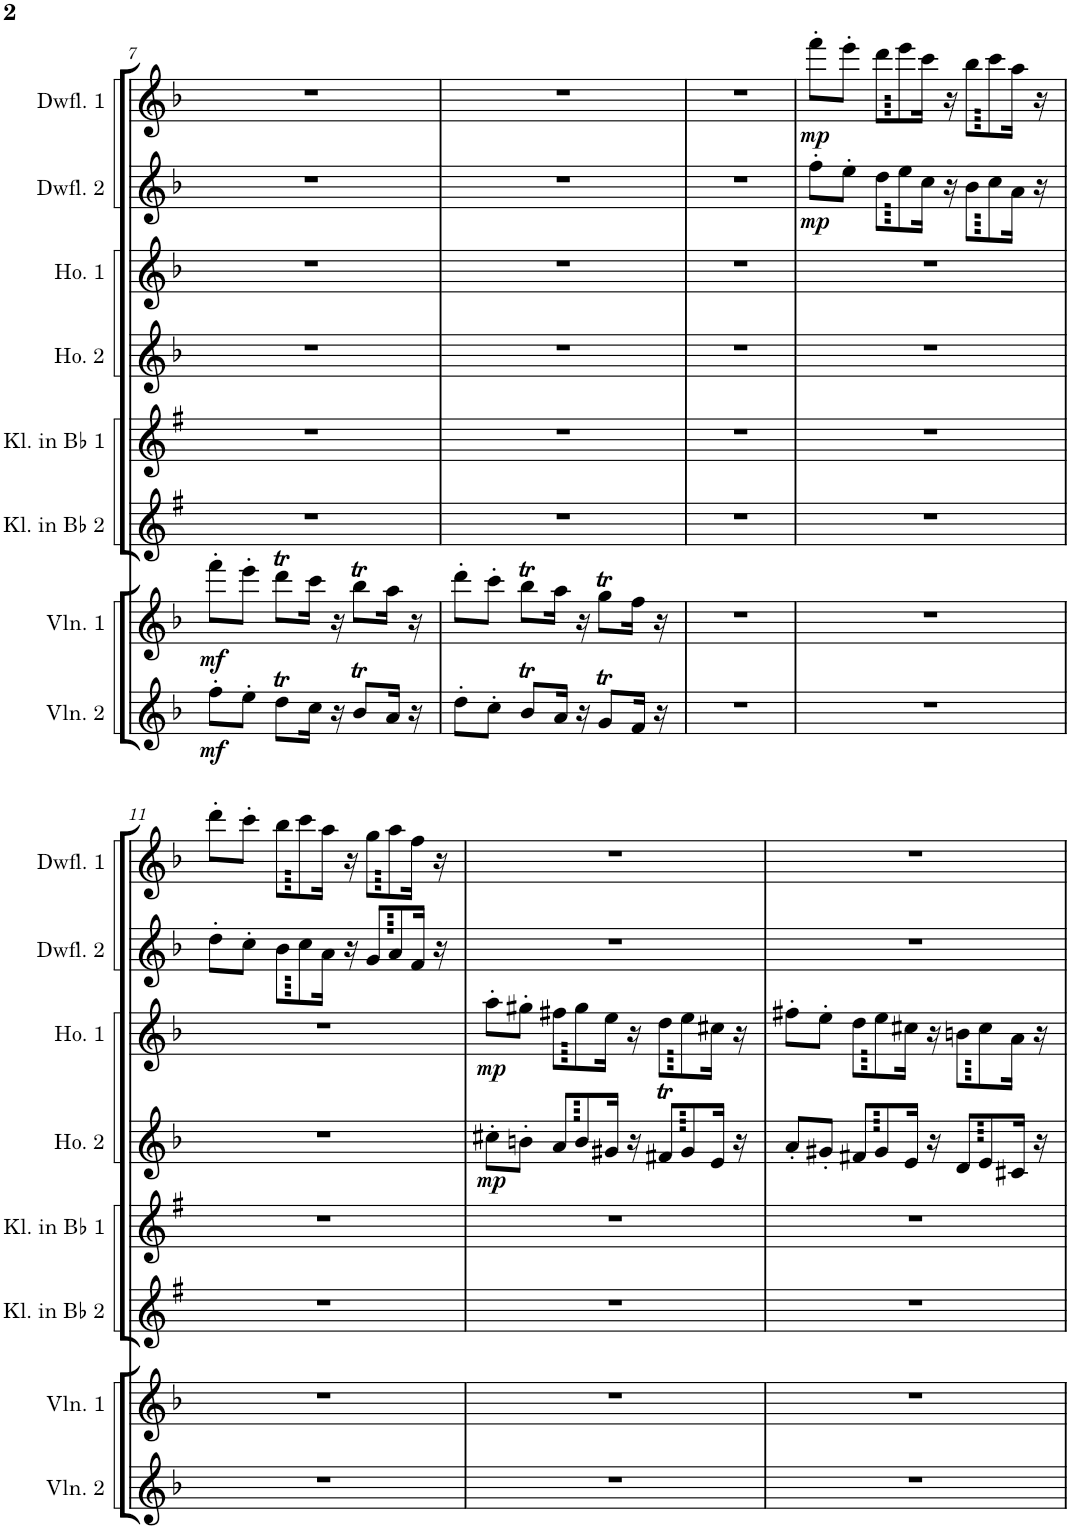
**kern	**dynam	**kern	**dynam	**kern	**kern	**kern	**dynam	**kern	**dynam	**kern	**dynam	**kern	**dynam
*part8	*part8	*part7	*part7	*part6	*part5	*part4	*part4	*part3	*part3	*part2	*part2	*part1	*part1
*staff8	*staff8	*staff7	*staff7	*staff6	*staff5	*staff4	*staff4	*staff3	*staff3	*staff2	*staff2	*staff1	*staff1
*I"Violen 2	*	*I"Violen 1	*	*I"Klarinet in Bb 2	*I"Klarinet in Bb 1	*I"Hobo 2	*	*I"Hobo 1	*	*I"Dwarsfluit 2	*	*I"Dwarsfluit 1	*
*I'Vln. 2	*	*I'Vln. 1	*	*I'Kl. in Bb 2	*I'Kl. in Bb 1	*I'Ho. 2	*	*I'Ho. 1	*	*I'Dwfl. 2	*	*I'Dwfl. 1	*
!!LO:PB:g=z
*clefG2	*	*clefG2	*	*clefG2	*clefG2	*clefG2	*	*clefG2	*	*clefG2	*	*clefG2	*
*	*	*	*	*Trd1c2	*Trd1c2	*	*	*	*	*	*	*	*
*k[b-]	*	*k[b-]	*	*k[f#]	*k[f#]	*k[b-]	*	*k[b-]	*	*k[b-]	*	*k[b-]	*
*M3/4	*	*M3/4	*	*M3/4	*M3/4	*M3/4	*	*M3/4	*	*M3/4	*	*M3/4	*
=7	=7	=7	=7	=7	=7	=7	=7	=7	=7	=7	=7	=7	=7
!	!LO:DY:b	!	!LO:DY:b	!	!	!	!	!	!	!	!	!	!
8ff'\L	mf	8fff'\L	mf	2.r	2.r	2.r	.	2.r	.	2.r	.	2.r	.
8ee'\J	.	8eee'\J	.	.	.	.	.	.	.	.	.	.	.
8ddT\L	.	8dddT\L	.	.	.	.	.	.	.	.	.	.	.
16cc\Jk	.	16ccc\Jk	.	.	.	.	.	.	.	.	.	.	.
16r	.	16r	.	.	.	.	.	.	.	.	.	.	.
8b-T/L	.	8bb-T\L	.	.	.	.	.	.	.	.	.	.	.
16a/Jk	.	16aa\Jk	.	.	.	.	.	.	.	.	.	.	.
16r	.	16r	.	.	.	.	.	.	.	.	.	.	.
=8	=8	=8	=8	=8	=8	=8	=8	=8	=8	=8	=8	=8	=8
8dd'\L	.	8ddd'\L	.	2.r	2.r	2.r	.	2.r	.	2.r	.	2.r	.
8cc'\J	.	8ccc'\J	.	.	.	.	.	.	.	.	.	.	.
8b-T/L	.	8bb-T\L	.	.	.	.	.	.	.	.	.	.	.
16a/Jk	.	16aa\Jk	.	.	.	.	.	.	.	.	.	.	.
16r	.	16r	.	.	.	.	.	.	.	.	.	.	.
8gT/L	.	8ggT\L	.	.	.	.	.	.	.	.	.	.	.
16f/Jk	.	16ff\Jk	.	.	.	.	.	.	.	.	.	.	.
16r	.	16r	.	.	.	.	.	.	.	.	.	.	.
=9	=9	=9	=9	=9	=9	=9	=9	=9	=9	=9	=9	=9	=9
2.r	.	2.r	.	2.r	2.r	2.r	.	2.r	.	2.r	.	2.r	.
=10	=10	=10	=10	=10	=10	=10	=10	=10	=10	=10	=10	=10	=10
!	!	!	!	!	!	!	!	!	!	!	!LO:DY:b	!	!LO:DY:b
2.r	.	2.r	.	2.r	2.r	2.r	.	2.r	.	8ff'\L	mp	8fff'\L	mp
.	.	.	.	.	.	.	.	.	.	8ee'\J	.	8eee'\J	.
*	*	*	*	*	*	*	*	*	*	*tremolo	*	*	*
*	*	*	*	*	*	*	*	*	*	*	*	*tremolo	*
.	.	.	.	.	.	.	.	.	.	64dd\LLLL	.	64ddd\LLLL	.
.	.	.	.	.	.	.	.	.	.	64ee\	.	64eee\	.
.	.	.	.	.	.	.	.	.	.	64dd\	.	64ddd\	.
.	.	.	.	.	.	.	.	.	.	64ee\	.	64eee\	.
.	.	.	.	.	.	.	.	.	.	64dd\	.	64ddd\	.
.	.	.	.	.	.	.	.	.	.	64ee\	.	64eee\	.
.	.	.	.	.	.	.	.	.	.	64dd\	.	64ddd\	.
.	.	.	.	.	.	.	.	.	.	64ee\JJJJ	.	64eee\JJJJ	.
*	*	*	*	*	*	*	*	*	*	*	*	*Xtremolo	*
*	*	*	*	*	*	*	*	*	*	*Xtremolo	*	*	*
.	.	.	.	.	.	.	.	.	.	16cc\Jk	.	16ccc\Jk	.
.	.	.	.	.	.	.	.	.	.	.	.	.	.
.	.	.	.	.	.	.	.	.	.	.	.	.	.
.	.	.	.	.	.	.	.	.	.	.	.	.	.
.	.	.	.	.	.	.	.	.	.	16r	.	16r	.
*	*	*	*	*	*	*	*	*	*	*tremolo	*	*	*
*	*	*	*	*	*	*	*	*	*	*	*	*tremolo	*
.	.	.	.	.	.	.	.	.	.	64b-\LLLL	.	64bb-\LLLL	.
.	.	.	.	.	.	.	.	.	.	64cc\	.	64ccc\	.
.	.	.	.	.	.	.	.	.	.	64b-\	.	64bb-\	.
.	.	.	.	.	.	.	.	.	.	64cc\	.	64ccc\	.
.	.	.	.	.	.	.	.	.	.	64b-\	.	64bb-\	.
.	.	.	.	.	.	.	.	.	.	64cc\	.	64ccc\	.
.	.	.	.	.	.	.	.	.	.	64b-\	.	64bb-\	.
.	.	.	.	.	.	.	.	.	.	64cc\JJJJ	.	64ccc\JJJJ	.
*	*	*	*	*	*	*	*	*	*	*	*	*Xtremolo	*
*	*	*	*	*	*	*	*	*	*	*Xtremolo	*	*	*
.	.	.	.	.	.	.	.	.	.	16a\Jk	.	16aa\Jk	.
.	.	.	.	.	.	.	.	.	.	.	.	.	.
.	.	.	.	.	.	.	.	.	.	.	.	.	.
.	.	.	.	.	.	.	.	.	.	.	.	.	.
.	.	.	.	.	.	.	.	.	.	16r	.	16r	.
!!LO:LB:g=z
=11	=11	=11	=11	=11	=11	=11	=11	=11	=11	=11	=11	=11	=11
2.r	.	2.r	.	2.r	2.r	2.r	.	2.r	.	8dd'\L	.	8ddd'\L	.
.	.	.	.	.	.	.	.	.	.	8cc'\J	.	8ccc'\J	.
*	*	*	*	*	*	*	*	*	*	*tremolo	*	*	*
*	*	*	*	*	*	*	*	*	*	*	*	*tremolo	*
.	.	.	.	.	.	.	.	.	.	64b-\LLLL	.	64bb-\LLLL	.
.	.	.	.	.	.	.	.	.	.	64cc\	.	64ccc\	.
.	.	.	.	.	.	.	.	.	.	64b-\	.	64bb-\	.
.	.	.	.	.	.	.	.	.	.	64cc\	.	64ccc\	.
.	.	.	.	.	.	.	.	.	.	64b-\	.	64bb-\	.
.	.	.	.	.	.	.	.	.	.	64cc\	.	64ccc\	.
.	.	.	.	.	.	.	.	.	.	64b-\	.	64bb-\	.
.	.	.	.	.	.	.	.	.	.	64cc\JJJJ	.	64ccc\JJJJ	.
*	*	*	*	*	*	*	*	*	*	*	*	*Xtremolo	*
*	*	*	*	*	*	*	*	*	*	*Xtremolo	*	*	*
.	.	.	.	.	.	.	.	.	.	16a\Jk	.	16aa\Jk	.
.	.	.	.	.	.	.	.	.	.	.	.	.	.
.	.	.	.	.	.	.	.	.	.	.	.	.	.
.	.	.	.	.	.	.	.	.	.	.	.	.	.
.	.	.	.	.	.	.	.	.	.	16r	.	16r	.
*	*	*	*	*	*	*	*	*	*	*tremolo	*	*	*
*	*	*	*	*	*	*	*	*	*	*	*	*tremolo	*
.	.	.	.	.	.	.	.	.	.	64g/LLLL	.	64gg\LLLL	.
.	.	.	.	.	.	.	.	.	.	64a/	.	64aa\	.
.	.	.	.	.	.	.	.	.	.	64g/	.	64gg\	.
.	.	.	.	.	.	.	.	.	.	64a/	.	64aa\	.
.	.	.	.	.	.	.	.	.	.	64g/	.	64gg\	.
.	.	.	.	.	.	.	.	.	.	64a/	.	64aa\	.
.	.	.	.	.	.	.	.	.	.	64g/	.	64gg\	.
.	.	.	.	.	.	.	.	.	.	64a/JJJJ	.	64aa\JJJJ	.
*	*	*	*	*	*	*	*	*	*	*	*	*Xtremolo	*
*	*	*	*	*	*	*	*	*	*	*Xtremolo	*	*	*
.	.	.	.	.	.	.	.	.	.	16f/Jk	.	16ff\Jk	.
.	.	.	.	.	.	.	.	.	.	.	.	.	.
.	.	.	.	.	.	.	.	.	.	.	.	.	.
.	.	.	.	.	.	.	.	.	.	.	.	.	.
.	.	.	.	.	.	.	.	.	.	16r	.	16r	.
=12	=12	=12	=12	=12	=12	=12	=12	=12	=12	=12	=12	=12	=12
!	!	!	!	!	!	!	!LO:DY:b	!	!LO:DY:b	!	!	!	!
2.r	.	2.r	.	2.r	2.r	8cc#X'\L	mp	8aa'\L	mp	2.r	.	2.r	.
.	.	.	.	.	.	8bn'\J	.	8gg#X'\J	.	.	.	.	.
*	*	*	*	*	*	*tremolo	*	*	*	*	*	*	*
*	*	*	*	*	*	*	*	*tremolo	*	*	*	*	*
.	.	.	.	.	.	64a/LLLL	.	64ff#X\LLLL	.	.	.	.	.
.	.	.	.	.	.	64b/	.	64gg#\	.	.	.	.	.
.	.	.	.	.	.	64a/	.	64ff#X\	.	.	.	.	.
.	.	.	.	.	.	64b/	.	64gg#\	.	.	.	.	.
.	.	.	.	.	.	64a/	.	64ff#X\	.	.	.	.	.
.	.	.	.	.	.	64b/	.	64gg#\	.	.	.	.	.
.	.	.	.	.	.	64a/	.	64ff#X\	.	.	.	.	.
.	.	.	.	.	.	64b/JJJJ	.	64gg#\JJJJ	.	.	.	.	.
*	*	*	*	*	*	*	*	*Xtremolo	*	*	*	*	*
*	*	*	*	*	*	*Xtremolo	*	*	*	*	*	*	*
.	.	.	.	.	.	16g#X/Jk	.	16ee\Jk	.	.	.	.	.
.	.	.	.	.	.	.	.	.	.	.	.	.	.
.	.	.	.	.	.	.	.	.	.	.	.	.	.
.	.	.	.	.	.	.	.	.	.	.	.	.	.
.	.	.	.	.	.	16r	.	16r	.	.	.	.	.
*	*	*	*	*	*	*tremolo	*	*	*	*	*	*	*
*	*	*	*	*	*	*	*	*tremolo	*	*	*	*	*
.	.	.	.	.	.	64f#Xt/LLLL	.	64dd\LLLL	.	.	.	.	.
.	.	.	.	.	.	64g#/	.	64ee\	.	.	.	.	.
.	.	.	.	.	.	64f#Xt/	.	64dd\	.	.	.	.	.
.	.	.	.	.	.	64g#/	.	64ee\	.	.	.	.	.
.	.	.	.	.	.	64f#Xt/	.	64dd\	.	.	.	.	.
.	.	.	.	.	.	64g#/	.	64ee\	.	.	.	.	.
.	.	.	.	.	.	64f#Xt/	.	64dd\	.	.	.	.	.
.	.	.	.	.	.	64g#/JJJJ	.	64ee\JJJJ	.	.	.	.	.
*	*	*	*	*	*	*	*	*Xtremolo	*	*	*	*	*
*	*	*	*	*	*	*Xtremolo	*	*	*	*	*	*	*
.	.	.	.	.	.	16e/Jk	.	16cc#X\Jk	.	.	.	.	.
.	.	.	.	.	.	.	.	.	.	.	.	.	.
.	.	.	.	.	.	.	.	.	.	.	.	.	.
.	.	.	.	.	.	.	.	.	.	.	.	.	.
.	.	.	.	.	.	16r	.	16r	.	.	.	.	.
=13	=13	=13	=13	=13	=13	=13	=13	=13	=13	=13	=13	=13	=13
2.r	.	2.r	.	2.r	2.r	8a'/L	.	8ff#X'\L	.	2.r	.	2.r	.
.	.	.	.	.	.	8g#X'/J	.	8ee'\J	.	.	.	.	.
*	*	*	*	*	*	*tremolo	*	*	*	*	*	*	*
*	*	*	*	*	*	*	*	*tremolo	*	*	*	*	*
.	.	.	.	.	.	64f#X/LLLL	.	64dd\LLLL	.	.	.	.	.
.	.	.	.	.	.	64g#/	.	64ee\	.	.	.	.	.
.	.	.	.	.	.	64f#X/	.	64dd\	.	.	.	.	.
.	.	.	.	.	.	64g#/	.	64ee\	.	.	.	.	.
.	.	.	.	.	.	64f#X/	.	64dd\	.	.	.	.	.
.	.	.	.	.	.	64g#/	.	64ee\	.	.	.	.	.
.	.	.	.	.	.	64f#X/	.	64dd\	.	.	.	.	.
.	.	.	.	.	.	64g#/JJJJ	.	64ee\JJJJ	.	.	.	.	.
*	*	*	*	*	*	*	*	*Xtremolo	*	*	*	*	*
*	*	*	*	*	*	*Xtremolo	*	*	*	*	*	*	*
.	.	.	.	.	.	16e/Jk	.	16cc#X\Jk	.	.	.	.	.
.	.	.	.	.	.	.	.	.	.	.	.	.	.
.	.	.	.	.	.	.	.	.	.	.	.	.	.
.	.	.	.	.	.	.	.	.	.	.	.	.	.
.	.	.	.	.	.	16r	.	16r	.	.	.	.	.
*	*	*	*	*	*	*tremolo	*	*	*	*	*	*	*
*	*	*	*	*	*	*	*	*tremolo	*	*	*	*	*
.	.	.	.	.	.	64d/LLLL	.	64bn\LLLL	.	.	.	.	.
.	.	.	.	.	.	64e/	.	64cc#\	.	.	.	.	.
.	.	.	.	.	.	64d/	.	64bn\	.	.	.	.	.
.	.	.	.	.	.	64e/	.	64cc#\	.	.	.	.	.
.	.	.	.	.	.	64d/	.	64bn\	.	.	.	.	.
.	.	.	.	.	.	64e/	.	64cc#\	.	.	.	.	.
.	.	.	.	.	.	64d/	.	64bn\	.	.	.	.	.
.	.	.	.	.	.	64e/JJJJ	.	64cc#\JJJJ	.	.	.	.	.
*	*	*	*	*	*	*	*	*Xtremolo	*	*	*	*	*
*	*	*	*	*	*	*Xtremolo	*	*	*	*	*	*	*
.	.	.	.	.	.	16c#X/Jk	.	16a\Jk	.	.	.	.	.
.	.	.	.	.	.	.	.	.	.	.	.	.	.
.	.	.	.	.	.	.	.	.	.	.	.	.	.
.	.	.	.	.	.	.	.	.	.	.	.	.	.
.	.	.	.	.	.	16r	.	16r	.	.	.	.	.
=	=	=	=	=	=	=	=	=	=	=	=	=	=
*-	*-	*-	*-	*-	*-	*-	*-	*-	*-	*-	*-	*-	*-
